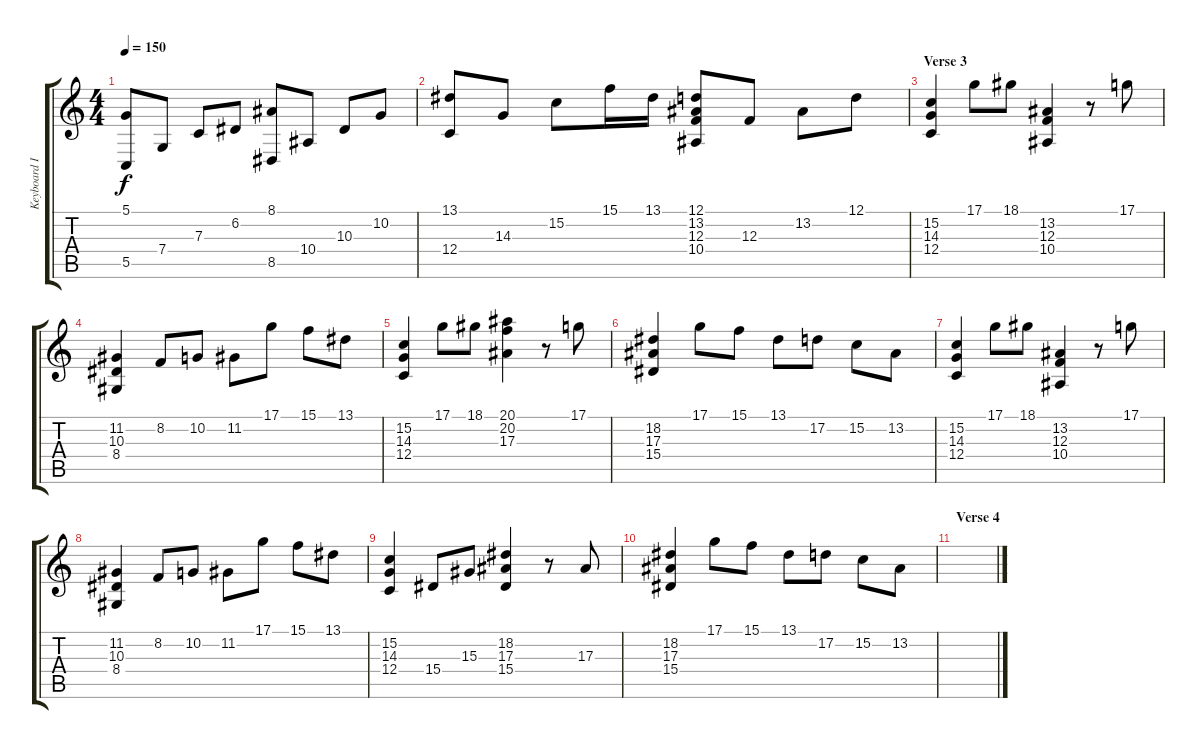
\track ("Keyboard III" "Keyboard I") {instrument acousticgrandpiano}
\staff {score tabs}
\tuning (D4 A3 F3 C3 G2 D2) {hide}
\ts (4 4)
\tempo 150
\clef g2
\ks c
(5.1 5.5).8{dy f} 7.4.8 7.3.8 6.2.8 (8.1 8.5).8 10.4.8 10.3.8 10.2.8 |
(13.1 12.4).8 14.3.8 15.2.8 15.1.16 13.1.16 (12.1 13.2 12.3 10.4).8 12.3.8 13.2.8 12.1.8 |
\section ("" "Verse 3")
(15.2 14.3 12.4).4 17.1.8 18.1.8 (13.2 12.3 10.4).4 r.8 17.1.8 |
(11.2 10.3 8.4).4 8.2.8 10.2.8 11.2.8 17.1.8 15.1.8 13.1.8 |
(15.2 14.3 12.4).4 17.1.8 18.1.8 (20.1 20.2 17.3).4 r.8 17.1.8 |
(18.2 17.3 15.4).4 17.1.8 15.1.8 13.1.8 17.2.8 15.2.8 13.2.8 |
(15.2 14.3 12.4).4 17.1.8 18.1.8 (13.2 12.3 10.4).4 r.8 17.1.8 |
(11.2 10.3 8.4).4 8.2.8 10.2.8 11.2.8 17.1.8 15.1.8 13.1.8 |
(15.2 14.3 12.4).4 15.4.8 15.3.8 (18.2 17.3 15.4).4 r.8 17.3.8 |
(18.2 17.3 15.4).4 17.1.8 15.1.8 13.1.8 17.2.8 15.2.8 13.2.8 |
\section ("" "Verse 4")
